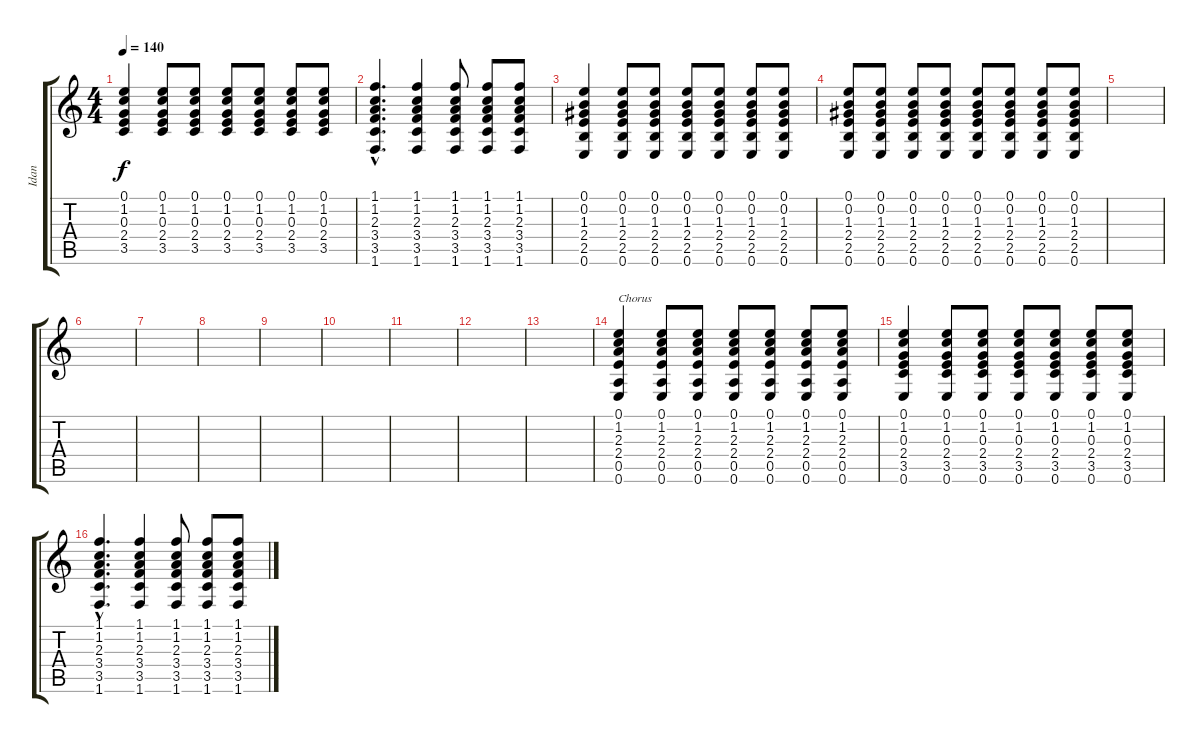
\track ("Idan" "Idan") {instrument overdrivenguitar}
\staff {score tabs}
\tuning (E4 B3 G3 D3 A2 E2) {hide}
\ts (4 4)
\tempo 140
\clef g2
\ks c
(0.1 1.2 0.3 2.4 3.5).4{dy f} (0.1 1.2 0.3 2.4 3.5).8 (0.1 1.2 0.3 2.4 3.5).8 (0.1 1.2 0.3 2.4 3.5).8 (0.1 1.2 0.3 2.4 3.5).8 (0.1 1.2 0.3 2.4 3.5).8 (0.1 1.2 0.3 2.4 3.5).8 |
(1.1{hac} 1.2{hac} 2.3{hac} 3.4{hac} 3.5{hac} 1.6{hac}).4{d} (1.1 1.2 2.3 3.4 3.5 1.6).4 (1.1 1.2 2.3 3.4 3.5 1.6).8 (1.1 1.2 2.3 3.4 3.5 1.6).8 (1.1 1.2 2.3 3.4 3.5 1.6).8 |
(0.1 0.2 1.3 2.4 2.5 0.6).4 (0.1 0.2 1.3 2.4 2.5 0.6).8 (0.1 0.2 1.3 2.4 2.5 0.6).8 (0.1 0.2 1.3 2.4 2.5 0.6).8 (0.1 0.2 1.3 2.4 2.5 0.6).8 (0.1 0.2 1.3 2.4 2.5 0.6).8 (0.1 0.2 1.3 2.4 2.5 0.6).8 |
(0.1 0.2 1.3 2.4 2.5 0.6).8 (0.1 0.2 1.3 2.4 2.5 0.6).8 (0.1 0.2 1.3 2.4 2.5 0.6).8 (0.1 0.2 1.3 2.4 2.5 0.6).8 (0.1 0.2 1.3 2.4 2.5 0.6).8 (0.1 0.2 1.3 2.4 2.5 0.6).8 (0.1 0.2 1.3 2.4 2.5 0.6).8 (0.1 0.2 1.3 2.4 2.5 0.6).8 |
|
|
|
|
|
|
|
|
|
(0.1 1.2 2.3 2.4 0.5 0.6).4{txt "Chorus "} (0.1 1.2 2.3 2.4 0.5 0.6).8 (0.1 1.2 2.3 2.4 0.5 0.6).8 (0.1 1.2 2.3 2.4 0.5 0.6).8 (0.1 1.2 2.3 2.4 0.5 0.6).8 (0.1 1.2 2.3 2.4 0.5 0.6).8 (0.1 1.2 2.3 2.4 0.5 0.6).8 |
(0.1 1.2 0.3 2.4 3.5 0.6).4 (0.1 1.2 0.3 2.4 3.5 0.6).8 (0.1 1.2 0.3 2.4 3.5 0.6).8 (0.1 1.2 0.3 2.4 3.5 0.6).8 (0.1 1.2 0.3 2.4 3.5 0.6).8 (0.1 1.2 0.3 2.4 3.5 0.6).8 (0.1 1.2 0.3 2.4 3.5 0.6).8 |
(1.1{hac} 1.2{hac} 2.3{hac} 3.4{hac} 3.5{hac} 1.6{hac}).4{d} (1.1 1.2 2.3 3.4 3.5 1.6).4 (1.1 1.2 2.3 3.4 3.5 1.6).8 (1.1 1.2 2.3 3.4 3.5 1.6).8 (1.1 1.2 2.3 3.4 3.5 1.6).8
